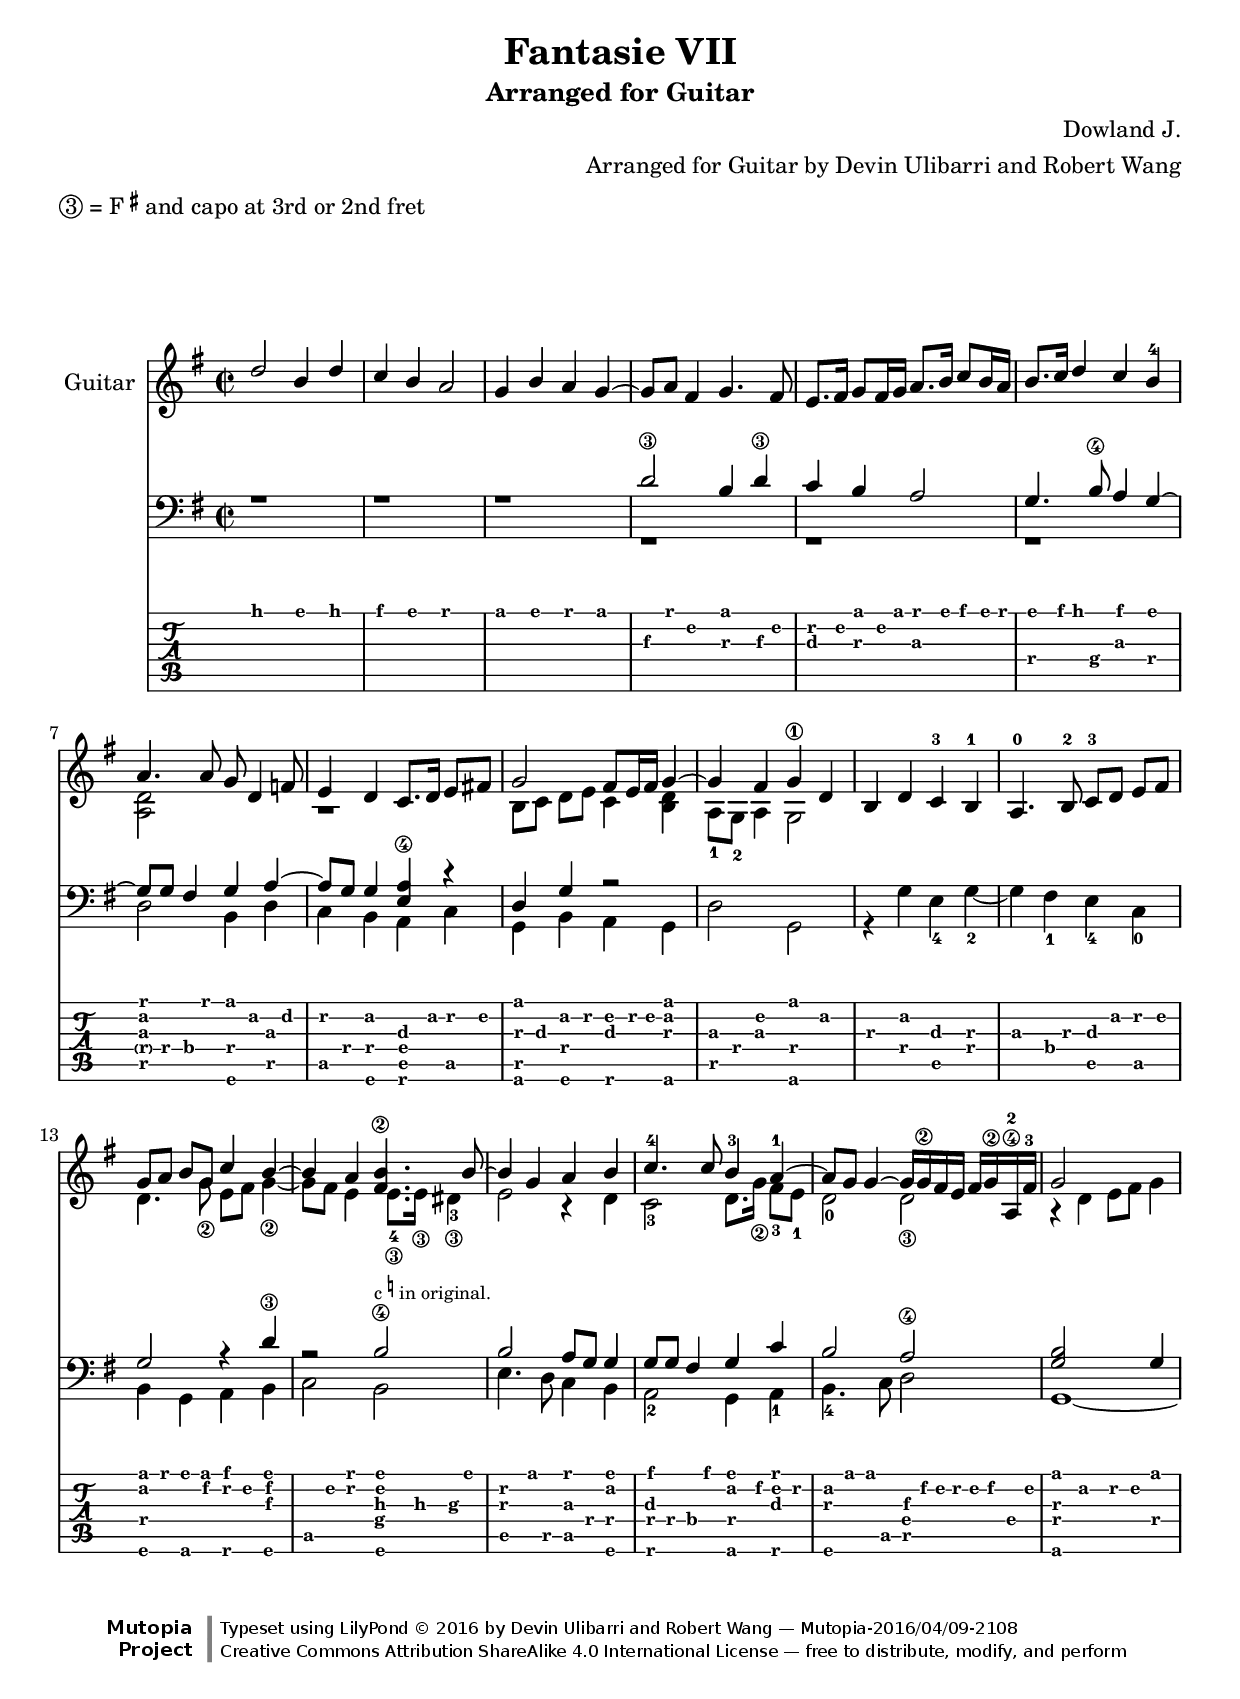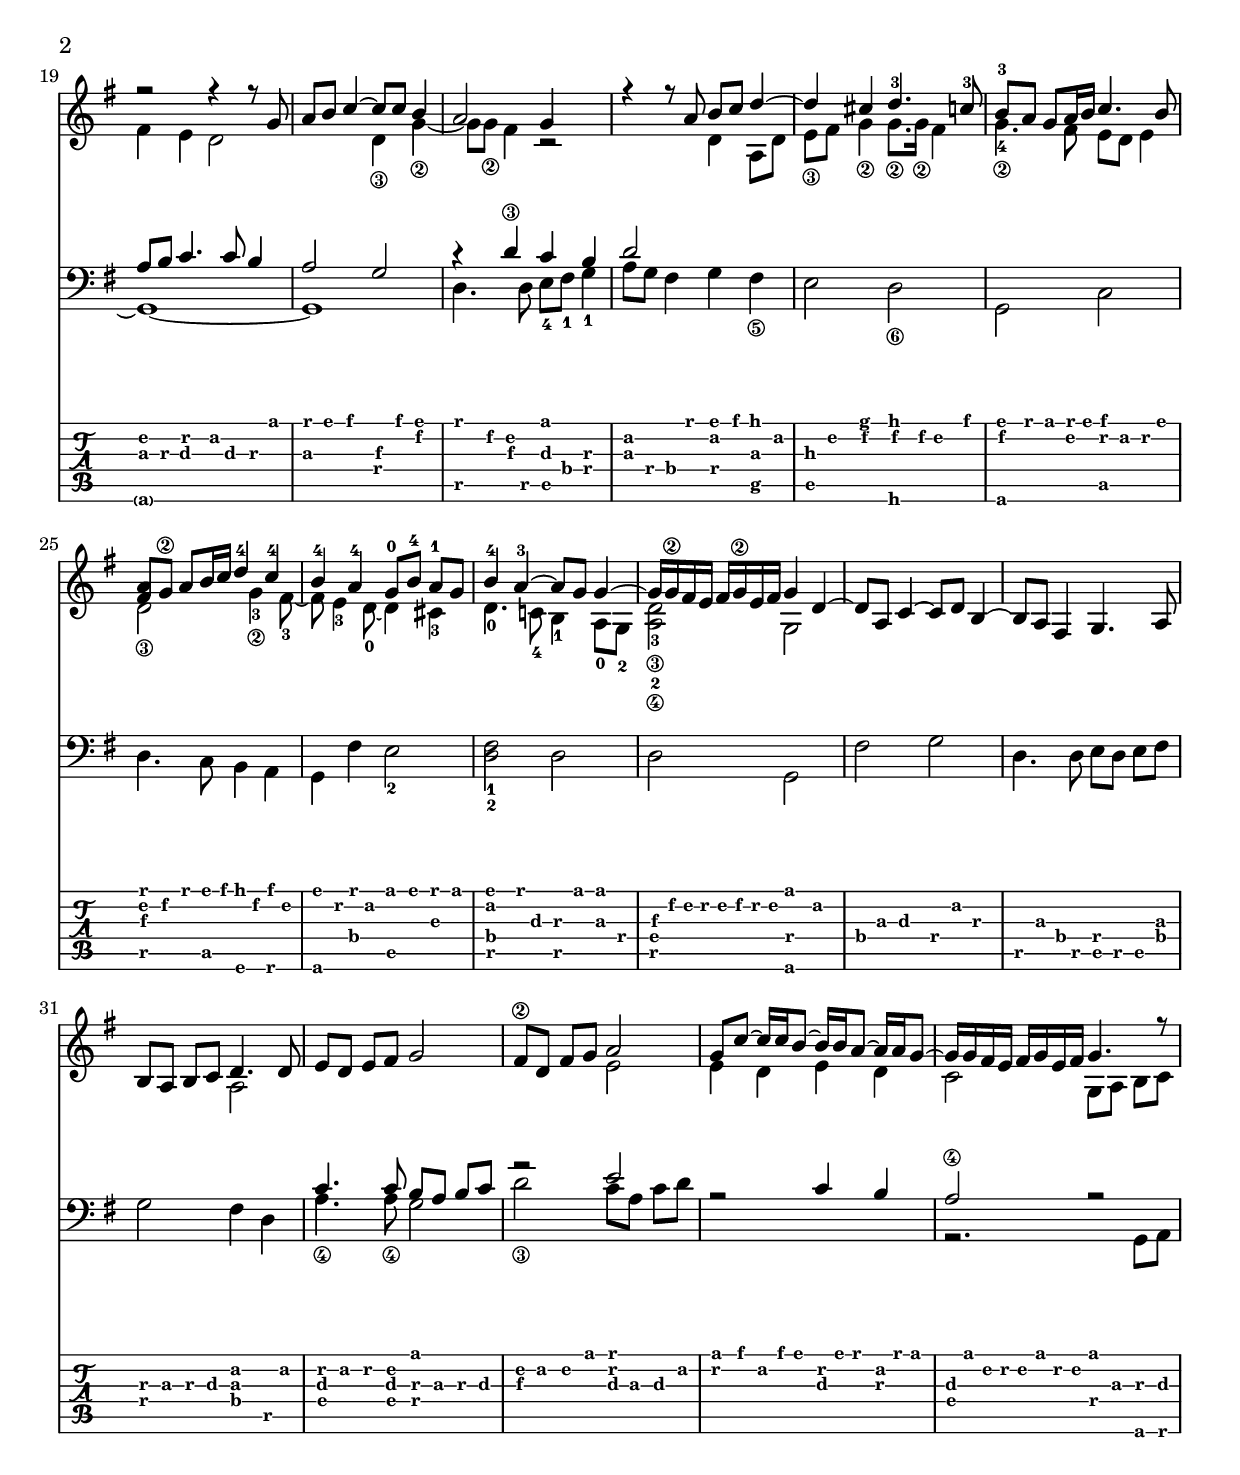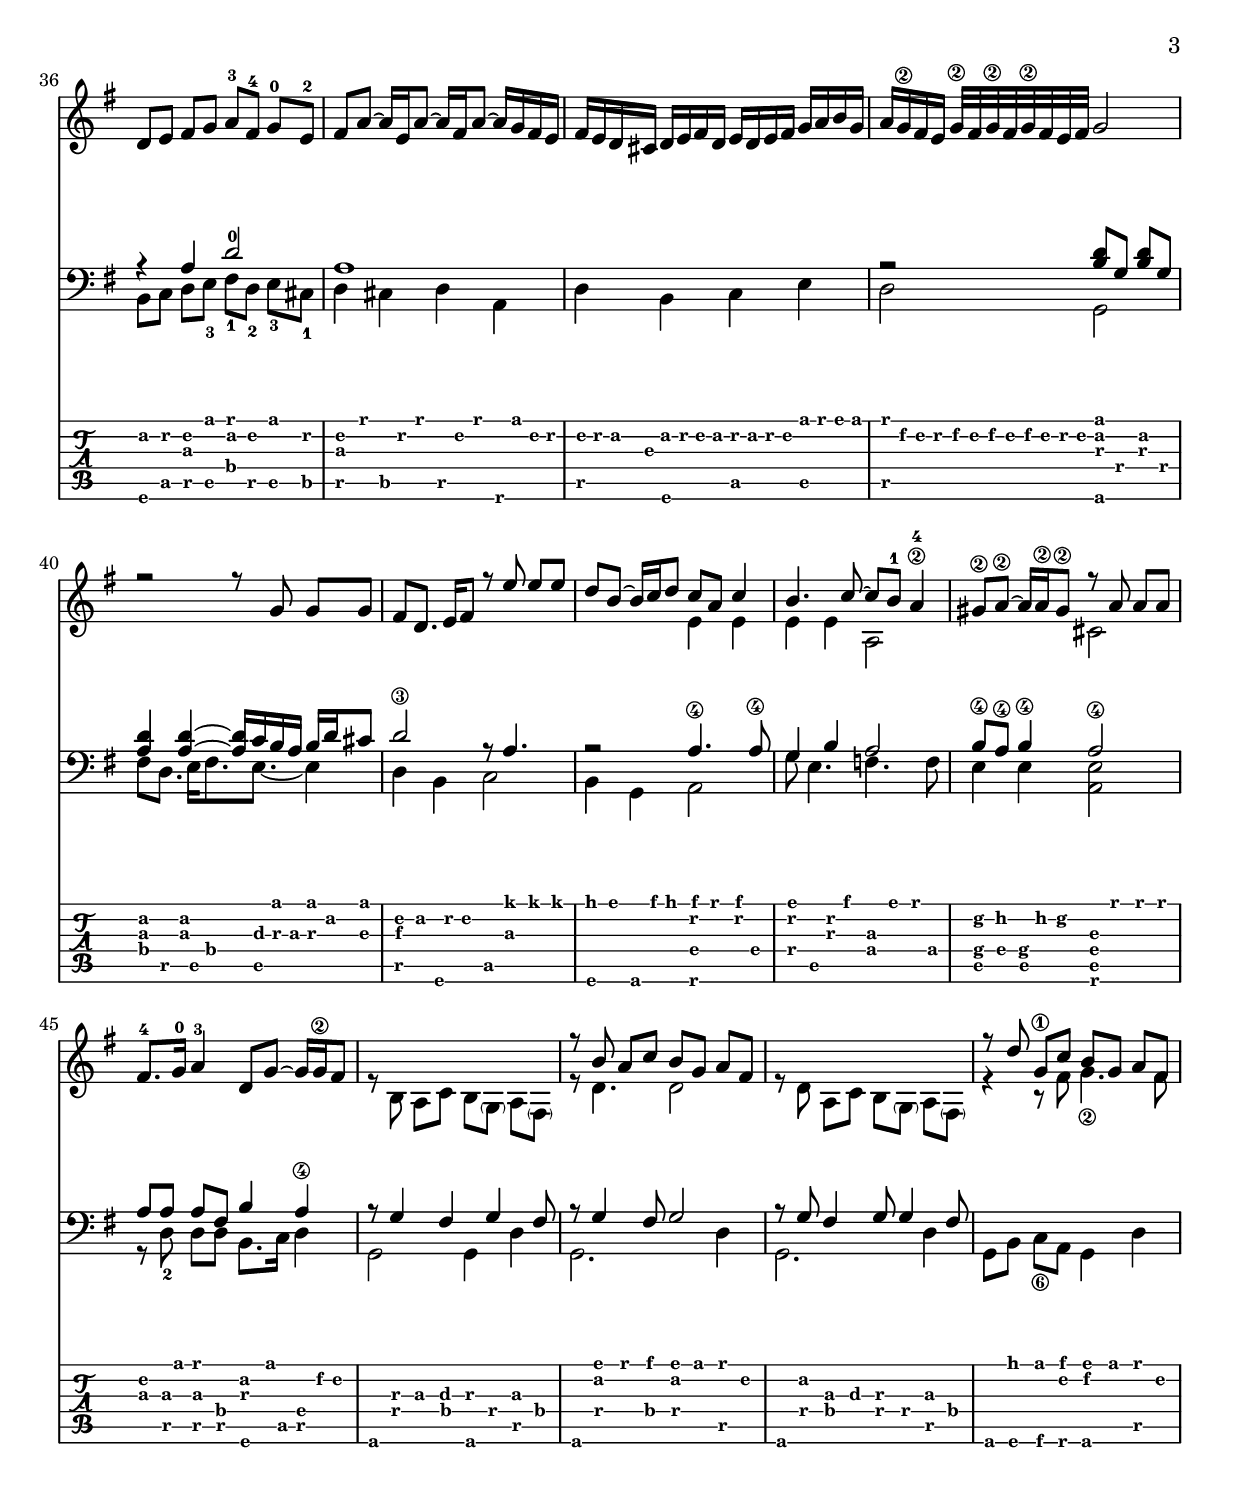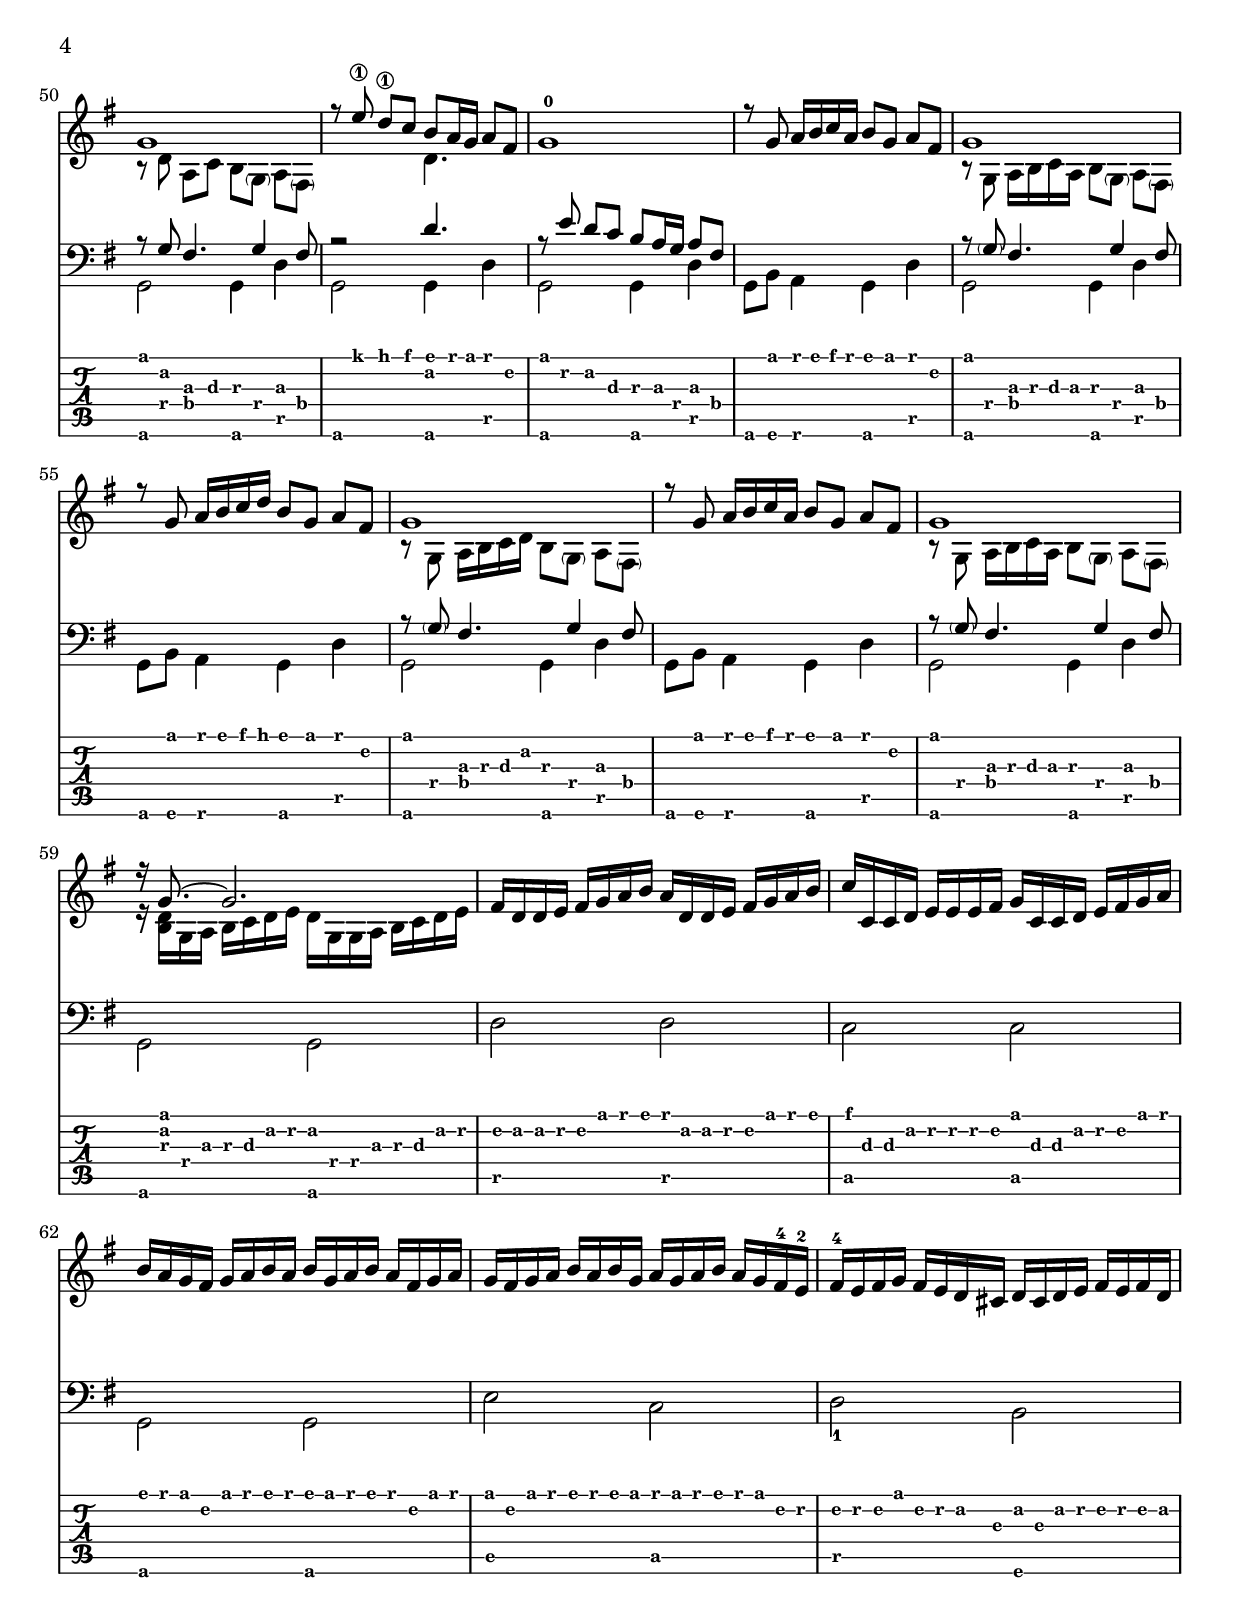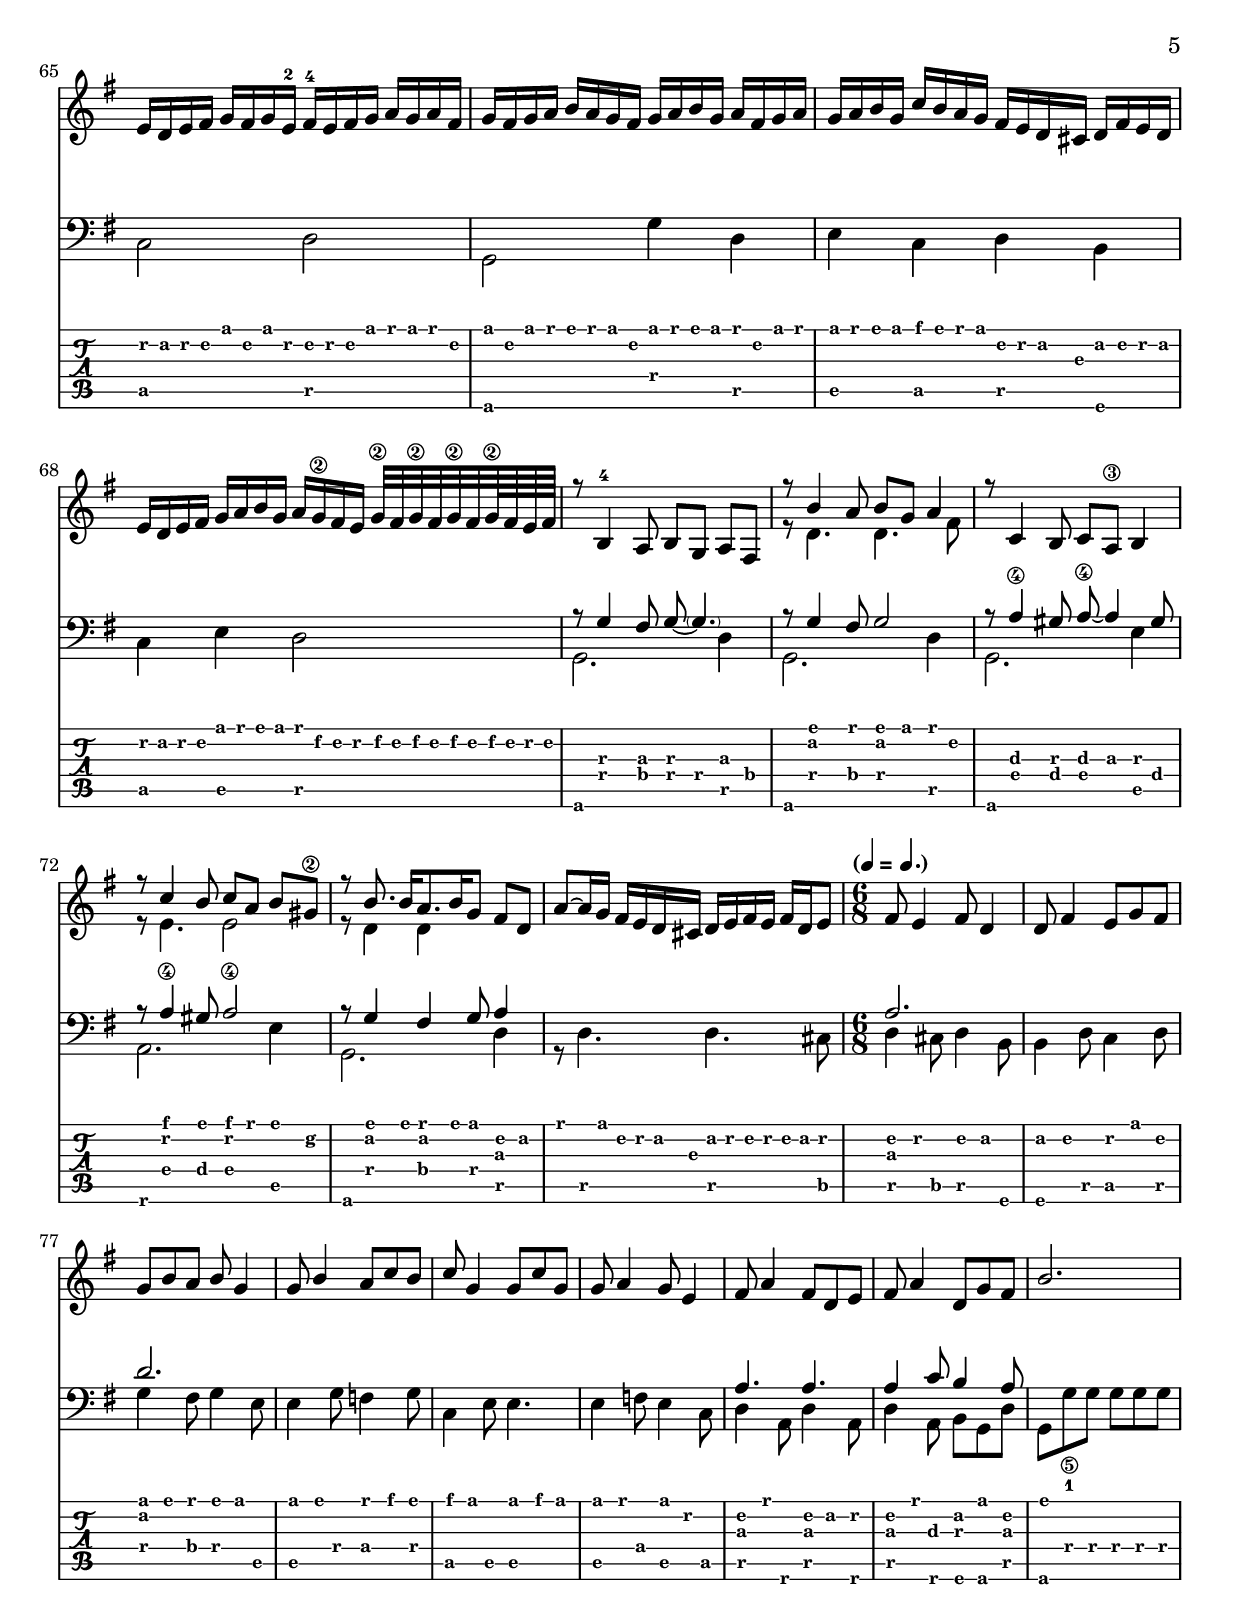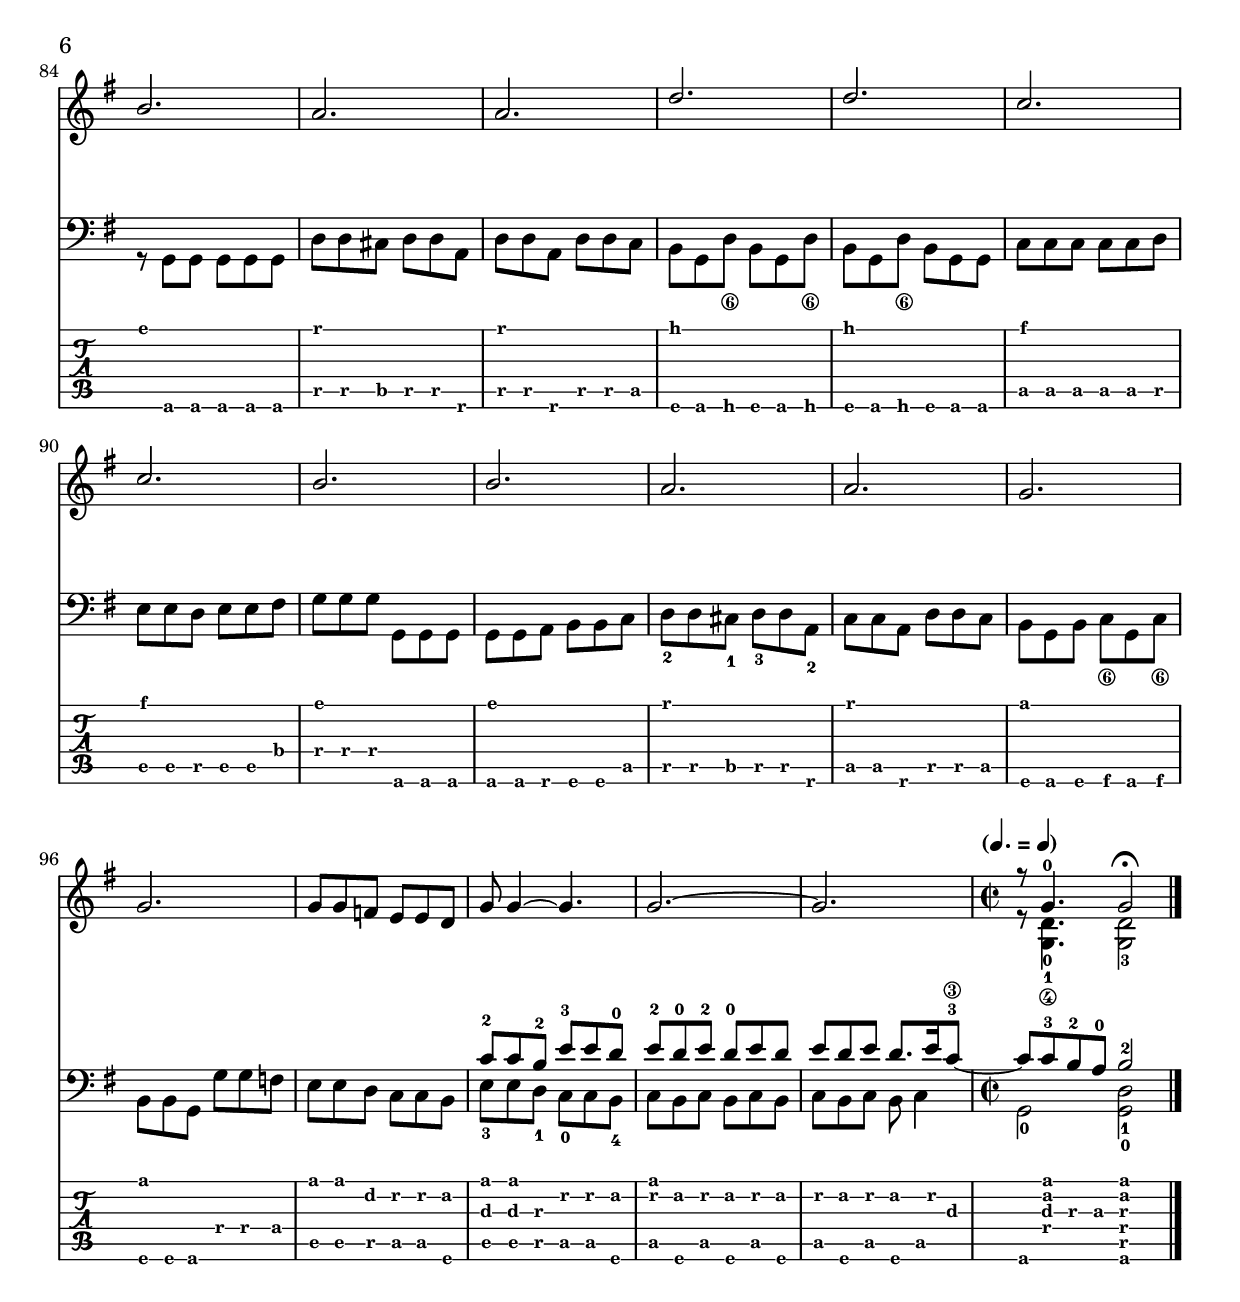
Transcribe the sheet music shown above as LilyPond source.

\version "2.18.2"

\header {
  title = "Fantasie VII"
  subtitle = "Arranged for Guitar"
  composer = "Dowland J."
  piece = \markup { \circle 3 = F\raise #1.25 \teeny \sharp and capo at 3rd or 2nd fret } % tune g down 1/2 step to f#, then capo at 3rd fret
  arranger = "Arranged for Guitar by Devin Ulibarri and Robert Wang"
  opus = ""
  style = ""
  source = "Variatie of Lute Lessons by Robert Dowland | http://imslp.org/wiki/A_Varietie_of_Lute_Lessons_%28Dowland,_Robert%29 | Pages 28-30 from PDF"
  date = ""
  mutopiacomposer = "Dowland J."
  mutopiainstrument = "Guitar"
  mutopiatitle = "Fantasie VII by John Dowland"
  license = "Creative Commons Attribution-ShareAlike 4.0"
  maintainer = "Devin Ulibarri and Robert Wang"
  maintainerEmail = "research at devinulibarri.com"

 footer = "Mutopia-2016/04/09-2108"
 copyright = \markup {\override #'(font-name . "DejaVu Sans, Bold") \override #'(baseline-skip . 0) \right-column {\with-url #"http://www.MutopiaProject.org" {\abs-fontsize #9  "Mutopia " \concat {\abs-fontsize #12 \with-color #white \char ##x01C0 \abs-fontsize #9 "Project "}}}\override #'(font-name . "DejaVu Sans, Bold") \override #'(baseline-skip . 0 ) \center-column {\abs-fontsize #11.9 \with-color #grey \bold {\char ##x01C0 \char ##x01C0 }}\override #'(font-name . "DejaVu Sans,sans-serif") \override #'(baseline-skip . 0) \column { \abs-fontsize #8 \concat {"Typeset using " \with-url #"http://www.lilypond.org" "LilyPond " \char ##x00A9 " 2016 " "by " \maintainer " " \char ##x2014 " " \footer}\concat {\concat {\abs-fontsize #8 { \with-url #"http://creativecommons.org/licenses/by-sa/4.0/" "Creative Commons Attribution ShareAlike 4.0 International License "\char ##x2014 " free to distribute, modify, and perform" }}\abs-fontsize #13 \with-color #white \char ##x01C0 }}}
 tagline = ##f
}

\paper {
  % add space between composer/opus markup and first staff
  markup-system-spacing #'padding = #3
  % add a little space between composer and opus
  markup-markup-spacing #'padding = #1.2
  top-margin = #8
  bottom-margin = #12
  system-system-spacing = #'((basic-distance . 0.1) (padding . 3))
  % annotate-spacing = ##t
}

mbreak = {} % { \break }
global = {
  \time 2/2
  \set Timing.beamExceptions = #'() % first turn beam exceptions off
  \set Timing.baseMoment = #(ly:make-moment 1/4)
  \set Timing.beatStructure = #'(1 1 1 1)
  \key g \major
}

%% C with slash -------------------------------
cWithSlash = \markup {
  \combine \roman C \translate #'(0.6 . -0.4) \draw-line #'(0 . 2.0)
}
%% Span -----------------------------------
%% Syntax: \bbarre #"text" { notes } - text = any number of box
bbarre =
#(define-music-function (barre location str music) (string? ly:music?)
   (let ((elts (extract-named-music music '(NoteEvent EventChord))))
     (if (pair? elts)
         (let ((first-element (first elts))
               (last-element (last elts)))
           (set! (ly:music-property first-element 'articulations)
                 (cons (make-music 'TextSpanEvent 'span-direction -1)
                       (ly:music-property first-element 'articulations)))
           (set! (ly:music-property last-element 'articulations)
                 (cons (make-music 'TextSpanEvent 'span-direction 1)
                       (ly:music-property last-element 'articulations))))))
   #{
       \once \override TextSpanner.font-size = #-2
       \once \override TextSpanner.font-shape = #'upright
       \once \override TextSpanner.staff-padding = #3
       \once \override TextSpanner.style = #'line
       \once \override TextSpanner.to-barline = ##f
       \once \override TextSpanner.bound-details =
            #`((left
                (text . ,#{ \markup { \draw-line #'( 0 . -.5) } #})
                (Y . 0)
                (padding . 0.25)
                (attach-dir . -2))
               (right
                (text . ,#{ \markup { \cWithSlash #str } #})
                (Y . 0)
                (padding . 0.25)
                (attach-dir . 2)))
%% uncomment this line for make full barred
      % \once \override TextSpanner.bound-details.left.text = \markup{"B" #str}
      $music
   #})

#(define RH rightHandFinger)

upperVoice = \relative c'' {
  \voiceOne
  \slurUp
  \tieUp 
  \stemUp
  \set stringNumberOrientations = #'(up)
  \set fingeringOrientations = #'(up)
  \override TextSpanner.bound-details.left.stencil-align-dir-y = #CENTER
  \override TextSpanner.dash-fraction = #0.3
  \override TextSpanner.dash-period = #1
  d2 b4 d | %measure 1
  c b a2 |
  g4 b a g~ | 
  g8 a fis4 g4. fis8 |
  e8. fis16 g8 fis16 g a8. b16 c8 b16 a | 
  b8. c16 d4 c4 b4-4 | %measure 6
  a4. a8 g d4 f8 | 
  e4 d c8. d16 e8 fis! |
  g2 fis8 e16 fis g4~ | 
  g4 fis g-\1 d | 
  b d c-3 b-1 | %measure 11
  a4.-0 b8-2 c-3 d e fis | 
  g a b g c4 b4~ |
  b a <b fis-\2>4. b8~ |
  b4 g a b | 
  c4.-4 c8 b4-3 a-1~ | 
  a8 g g4~ g16 g-\2 fis e fis g-\2 a,-2-\4 fis'-3 | %measure  17; I am keeping the a in top line to keep the rhythm easy to read
  g2 s2 | 
  r2 r4 r8 g8 | 
  a b c4~ c8 c8 b4 | 
  a2 g4 s4 | %measure 21
  r4 r8 a b c d4~ |  %measure 22
  d4 cis d4.-3 c8-3 | 
  b-3 a g a16 b c4. b8 | 
  <a fis>8 g-\2 a b16 c d4-4 c-4 | 
  b-4 a-4 g8-0 b-4 a-1 g |  %measure 26
  b4-4 a-3~ a8 g g4~| 
  g16 g-\2 fis e fis g-\2 e fis g4 d~ | %measure 28; this is where the Faber version diverged by a half note's length
  d8 a c4~ c8 d b4~ | 
  b8 a fis4 g4. a8 | 
  b8 a b c d4. d8 |  %measure 31
  e8 d e fis g2 |  %measure 32
  fis8-\2 d fis g a2 |
  g8 c~ c16 c b8~  b16 b a8~ a16 a g8~ |
  g16 g fis e fis g e fis g4. r8 |
  d8 e fis g a8-3 fis-4 g-0 e-2 | %measure 36
  fis8 a~ a16 e a8~ a16 fis a8~ a16 g fis e |  %measure 37
  fis16 e d cis d e fis d e d e fis g a b g | 
  a16 g-\2 fis e g32-\2 fis g-\2 fis g-\2 fis e fis g2 | %measure 39
  r2 r8 g g g |
  fis8 d8. e16 fis8 r e' e e |  %measure 41
  d8 b~ b16 c d8 c a c4 | %measure 42
  b4. c8~ c b-1 a4-4-\2 |
  gis8-\2 a-\2~ a16 a-\2 gis8-\2 r8 a a a | %measure 44
  fis8.-4 g16-0 a4-3 d,8 g8~ g16 g-\2 fis8 | 
  s1 | %measure 46
  r8 b a c b g a fis |
  s1 |
  r8 d'8 g,-\1 c b g a8 fis |
  g1 |
  r8 e'8-\1 d-\1 c b a16 g a8 fis | %measure 51
  g1-0 |
  r8 g a16 b c a b8 g a fis |
  g1 | 
  r8 g a16 b c d b8 g a fis | %measure 55
  g1 | 
  r8 g a16 b c a b8 g a fis | %Original Tab: r8 g a16 b c b b8 g a fis |
  g1 | 
  r16 <g>8.~ g2. | %measure 59
  fis16 d d e fis g a b a d, d e fis g a b |
  c c, c d e e e fis g c, c d e fis g a | %measure 61
  b a g fis g a b a b g a b a fis g a |
  g fis g a b a b g a g a b a g fis-4 e-2 |
  fis-4 e fis g fis e d cis d cis d e fis e fis d | %measure 64
  e d e fis g fis g e-2 fis-4 e fis g a g a fis |
  g fis g a b a g fis g a b g a fis g a | %measure 66
  g a b g c b a g fis e d cis d fis e d |
  e d e fis g a b g a g-\2 fis e g32-\2 fis g-\2 fis g-\2 fis g64-\2 fis e fis |
  r8 b,4-4 a8 b g a8 fis8 | %measure 69
  r8 b'4 a8 b g a4 |
  r8 c,4 b8 c a-\3 b4 |
  r8 c'4 b8 c a b gis-\2 |
  r8 b8. b16 a8. b16 g8 fis d | %measure 73
  a'8~ a16 g fis e d cis d e fis e fis d e8 |
  \time 6/8
  \tempo \markup {
    \concat {
      (
      \smaller \general-align #Y #DOWN \note #"4" #1
      " = "
      \smaller \general-align #Y #DOWN \note #"4." #1
      )
    }
  }
  fis8 e4 fis8 d4 |  %measure 75; start 6/8 time
  d8 fis4 e8 g fis | %measure 76
  g b a b g4 |
  g8 b4 a8 c b |
  c8 g4 g8 c g | 
  g8 a4 g8 e4 |
  fis8 a4 fis8 d e | 
  fis8 a4 d,8 g fis | %measure 82
  b2. |
  b2. |
  a2. | 
  a2. |
  d2. |
  d2. |
  c2. |
  c2. | %measure 90
  b2. | 
  b2. |
  a2. | 
  a2. | %measure 94
  g2. | 
  g2. |
  g8 g f e e d | 
  g8 g4~ g4. |
  g2.~ |
  
  \tempo \markup {
  }
  g2. | %measure 100
   \time 2/2
  \tempo \markup {
    \concat {
      (
      \smaller \general-align #Y #DOWN \note #"4." #1
      " = "
      \smaller \general-align #Y #DOWN \note #"4" #1
      )
    }
  }
  r8 <g>4.-0 <g>2 \fermata \bar "|."
}


lowerVoice = \relative c {
  \voiceFour
  \slurDown
  \stemDown
  \tieDown
  \set stringNumberOrientations = #'(down)
  \set fingeringOrientations = #'(down)
  \override TextSpanner.bound-details.left.stencil-align-dir-y = #CENTER
  \override TextSpanner.dash-fraction = #0.3
  \override TextSpanner.dash-period = #1
  s1 |
  s1 |
  s1 |
  r1 |
  r1 |
  r1 | %measure 6
  d2 b4 d | %measure 7
  c4 b a c |
  <g>4 b a g |
  d'2 g, |
  r4 g' e-4 g-2~ | %measure 11
  g4 fis-1 e-4 c-0 |
  b4 g a b |
  c2 b |
  e4. d8 c4 b |
  a2-2 g4 a-1 |
  b4.-4 c8 d2 | %measure 17
  g,1~ | %measure 18
  g1~ |
  g1 |
  d'4. d8 e8-4 fis-1 g4-1 |
  a8 g fis4 g fis-\5 | %measure 22
  e2 d2-\6 |
  g,2 c2 |
  d4. c8 b4 a |
  g4 fis' e2-2 | %measure 26
  <d-2 fis-1>2 d |
  d2 g,2 | %measure 28
  fis'2 g |
  d4. d8 e d e fis |
  g2 fis4 d | %measure 31
  a'4.-\4 a8-\4 g2 |
  d'2-\3 c8 a c d |
  s1 |
  r2. g,,8 a |
  b8 c d e-3 fis-1 d-2 e-3 cis-1 | %measure 36
  d4 cis d a |
  d4 b c e |
  d2 g, |
  fis'8 d8. e16 fis8. e8.~ e4 | %measure 40
  d4 b c2 |
  b4 g a2 |
  g'8 e4. f4. f8 | %measure 43
  e4 e <a, e'>2 | %measure 44
  r8 d-2 d d b8. c16 d4 |
  g,2 g4 d'4 |
  g,2. d'4 | %measure 47
  g,2. d'4 | 
  g,8 b c-\6 a g4 d' |
  g,2 g4 d' |
  g,2 g4 d' |
  g,2 g4 d' | %measure 52
  g,8 b a4 g d' | 
  g,2 g4 d' |
  g,8 b a4 g d' | 
  g,2 g4 d' |
  g,8 b a4 g d' | %measure 57
  g,2 g4 d' |
  g,2 g2 | %measure 59, where the 32nd notes begin
  d'2 d |
  c2 c | %measure 61
  g2 g |
  e'2 c |
  d2-1 b | %measure 64
  c2 d |
  g,2 g'4 d | %measure 66
  e4 c d b |
  c4 e d2 | %Hard to read lute tab, I think this last one is rest; Chose half note length
  g,2. d'4 | %measure 69
  g,2. d'4 |
  g,2. e'4 |
  a,2. e'4 |
  g,2. d'4 | %measure 73
  r8 d4. d4. cis8 | %...or a rest could be notated; r8 d4. d4. cis8; NOTE: If you look at lute tab closely, this d in bass seems to be between the top voice's 'a' and 'g' thus making me suspect this rhythm to be correct.
  d4 cis8 d4 b8 | %measure 75, where the 6/8 begins
  b4 d8 c4 d8 | %measure 76
  g4 fis8 g4 e8 |
  e4 g8 f4 g8 |
  c,4 e8 e4. |
  e4 f8 e4 c8 |
  d4 a8 d4 a8 |
  d4 a8 b g d' |  %measure 82
  g,8 g'-1-\5 g g g g |
  r8 g, g g g g |
  d'8 d cis d d a |
  d8 d a d d c |
  b8 g d'-\6 b g d'-\6 |
  b8 g d'-\6 b g g | %measure 88
  c8 c c c c d |
  e8 e d e e fis |
  g8 g g g, g g |
  g8 g a b b c |
  d8-2 d cis-1 d-3 d a-2 |
  c8 c a d d c | %measure 94
  b8 g b c-\6 g c-\6 |
  b8 b g g' g f |
  e8 e d c c b |
  e8-3 e d-1 c-0 c b-4 |
  c8 b c b c b |
  c8 b c b c4 | %measure 100
  g2-0 <d'-1 g,-0>2 |
}

upperMiddleVoice = \relative c' {
  \voiceTwo
  \set stringNumberOrientations = #'(down)
  \set fingeringOrientations = #'(down)
  \override TextSpanner.bound-details.left.stencil-align-dir-y = #CENTER
  \override TextSpanner.font-size = #-5
  \override TextSpanner.dash-fraction = #0.3
  \override TextSpanner.dash-period = #1
  s1 | 
  s1 |
  s1 | 
  s1 |
  s1 |
  s1 | %measure 6; imitation begins
  <d a>2 s2 |
  r1 |
  b8 c d e c4 <d b> |
  a8-1 g-2 a4 g2 |
  s1 | %measure 11
  s1 |
  d'4. g8-\2 e fis g4-\2~ |
  g8 fis e4 e8.-4-\3 e16-\3 dis4-3-\3 | %original tab from R. Dowland has a 'c' note on 4th string, but I cannot imagine this to be correct.
  e2 r4 d4 |
  c2-3 d8. g16-\2 fis8-3 e-1 |
  d2-0 d2-\3 | %measure 17
  r4 d e8 fis g4 |
  fis4 e d2 |
  s2 d4-\3 g-\2~ |
  g8 g-\2 fis4 r2 | %measure 21
  s2 d4 a8 d | %measure 22
  e8-\3 fis g4-\2 g8.-\2 g16-\2 fis4 |
  g4.-4-\2 fis8 e d e4 |
  d2-\3 s8 g4-3-\2 fis8-3~ |
  fis8 e4-3 d8-0~ d4 cis-3 | %measure 26
  d4.-0 c!8-4 b4-1 a8-0 g-2 |
  <a-2-\4 d-3-\3>2-\3 g2 |
  s1 | %measure 29; The Faber diverges here
  s1 | 
  s2 a2 | %measure 31
  s1 |
  s2 e'2 |
  e4 d <e>4 <d>4 |
  <c>2 g8 a b c | 
  s1 | % measure 36
  s1 |
  s1 |
  s1 |  % measure 39
  s1 | % measure 40; this measure needs fixed
  s1 |
  s2 <e>4 <e> | % measure 42
  e4 <e> a,2 |
  s2 <cis>2 |
  s1 |
  r8 <b>8 a <c> b8 \parenthesize g a \parenthesize fis | % measure 46
  r8 <d'>4. <d>2 |
  r8 <d>8 a <c> b \parenthesize g <a> \parenthesize fis |
  r4 r8 fis'8 g4.-\2 fis8 |
  r8 <d>8 <a> c b8 \parenthesize g a \parenthesize fis|
  s2 d'4. s8 | % measure 51
  s1 |
  s1 | 
  r8 g, <a>16 b c a b8 \parenthesize g a \parenthesize fis |
  s1 | % measure 55
  r8 g a16 b c d b8 \parenthesize g a \parenthesize fis |
  s1 |
  r8 g a16 b c a b8 \parenthesize g a \parenthesize fis |
  r16 <b d> g a b c d e d g, g a b c d e | % measure 59
  s1 | 
  s1 | % measure 61
  s1 |
  s1 |
  s1 | % measure 64
  s1 | 
  s1 | % measure 66
  s1 |
  s1 |
  s1 | % measure 69
  r8 <d>4. <d>4. fis8 |
  s1 |
  r8 <e>4. <e>2 |
  r8 <d>4 <d> s4. | % measure 73
  s1 |
  s2. | % measure 75
  s2. | % measure 76
  s2. |
  s2. |
  s2. |
  s2. |
  s2. |
  s2. | % measure 82
  s2. |
  s2. |
  s2. |
  s2. |
  s2. |
  s2. |
  s2. |
  s2. |
  s2. |
  s2. |
  s2. |
  s2. |
  s2. |
  s2. |
  s2. |
  s2. |
  s2. |
  s2. | %measure 100
  r8 <d-0 g,-1-\4>4. <d g,-3>2 |
}

lowerMiddleVoice = \relative c' {
  \voiceThree
  \set stringNumberOrientations = #'(up)
  \set fingeringOrientations = #'(up)
  \override TextSpanner.bound-details.left.stencil-align-dir-y = #CENTER
  \override TextSpanner.font-size = #-5
  \override TextSpanner.dash-fraction = #0.3
  \override TextSpanner.dash-period = #1
  r1 | 
  r1 |
  r1 | 
  d2-\3 b4 d-\3 |
  c b a2 |
  g4. b8-\4 a4 g~ | %measure 6; imitation begins
  g8 g fis4 g4 a~ |
  a8 g g4 <a-\4 e> r4 |
  d,4 g r2 |
  s1 |
  s1 | %measure 11
  s1 |
  g2 r4 d'4-\3 |
  r2 b2-\4^ \markup \tiny { c\raise #1.25 \teeny \natural "in original." } | %original tab from R. Dowland has a 'c' note on 4th string, but I cannot imagine this to be correct.
  b2 a8 g g4 |
  g8 g fis4 g4 c4 |
  b2 a2-\4 | %measure 17
  <b g>2 s4 g4 |
  a8 b c4. c8 b4 |
  a2 g |
  r4 <d'-\3>4 c4 b4 | %measure 21
  d2 s2 | %measure 22
  s1 |
  s1 |
  s1 |
  s1 | %measure 26
  s1 |
  s1 |
  s1 | %measure 29; The Faber diverges here
  s1 | 
  s1 | %measure 31
  c4. c8 b8 a b c |
  r2 e2 |
  r2 c4 <b>4 |
  <a-\4>2 r2 | 
  r4 a4 d2-0 | % measure 36
  a1 |
  s1 |
  r2 <d b>8 g, <d' b> g, |  % measure 39
  <d' a>4 \tieUp <d a>4~ <d a>16 \tieDown c b a b d cis8 | % measure 40; this measure needs fixed
  d2-\3 r8 a4. |
  r2 <a-\4>4. <a-\4>8 | % measure 42
  g4 <b> a2 |
  b8-\4 a-\4 b4-\4 <a-\4>2 |
  a8 a a fis b4 a-\4 |
  r8 <g>4 <fis> %{ \parenthesize %} g fis8 | % measure 46; it is not really feasible to play the two g notes, but the counterpoint is there
  r8 <g>4 fis8 <g>2 |
  r8 <g>8 <fis>4 <g>8 g4 fis8 |
  s1 |
  r8 <g>8 <fis>4. g4 fis8 |
  r2 d'4. s8 | % measure 51
  r8 e d c b a16 g a8 fis |
  s1 | 
  r8 \parenthesize <g>8 <fis>4. g4 fis8 |
  s2 s2 | % measure 55
  r8 \parenthesize <g>8 <fis>4. g4 fis8 |
  s1 |
  r8 \parenthesize <g>8 <fis>4. g4 fis8 |
  s1 | % measure 59
  s1 | 
  s1 | % measure 61
  s1 |
  s1 |
  s1 | % measure 64
  s1 | 
  s1 | % measure 66
  s1 |
  s1 |
  r8 g4 fis8 g8~ \parenthesize g4. | % measure 69
  r8 <g>4 fis8 <g>2 | % MY_NOTES: r8 g,~ g fis r8 d'4. |
  r8 a4-\4 gis8 a8-\4~ a4 gis8 |
  r8 <a-\4>4 gis8 <a-\4>2 |
  r8 <g>4 <fis> g8 a4 | % measure 73
  s1 |
  a2. | % measure 75
  s2. | % measure 76
  d2. |
  s2. |
  s2. |
  s2. |
  a4. a4. |
  a4 c8 b4 a8 | % measure 82
  s2. |
  s2. |
  s2. |
  s2. |
  s2. |
  s2. |
  s2. |
  s2. |
  s2. |
  s2. |
  s2. |
  s2. |
  s2. |
  s2. |
  s2. |
  c8-2 c b-2 e-3 e d-0 |
  e8-2 d-0 e-2 d-0 e d |
  e8 d e d8. e16 c8-3-\3~ |
  c8 c-3 b-2 a-0 b2-2
}

%%{ %This is for the original lute fingering
upperVoiceLute = \relative c'' {
  \voiceOne
  \slurUp
  \tieUp 
  \stemUp
  \set stringNumberOrientations = #'(up)
  \set fingeringOrientations = #'(up)
  \override TextSpanner.bound-details.left.stencil-align-dir-y = #CENTER
  \override TextSpanner.dash-fraction = #0.3
  \override TextSpanner.dash-period = #1
  d2 b4 d | %measure 1
  c b a2 |
  g4 b a g~ | 
  g8 a fis4 g4. fis8 |
  e8. fis16 g8 fis16 g a8. b16 c8 b16 a | 
  b8. c16 d4 c4 b4 | %measure 6
  a4. a8 g d4 f8 | 
  e4 d c8. d16 e8 fis! |
  g2 fis8 e16 fis g4~ | 
  g4 fis g-\1 d | 
  b d c b | %measure 11
  a4. b8 c d e fis | 
  g a b g c4 b4~ |
  b a <b fis-\2>4. b8~ |
  b4 g a b | 
  c4. c8 b4 a~ | 
  a8 g g4~ g16 g-\2 fis e fis g-\2 a,-\4 fis' | %measure  17; I am keeping the a in top line to keep the rhythm easy to read
  g2 s2 | 
  r2 r4 r8 g8 | 
  a b c4~ c8 c8 b4 | 
  a2 g4 s4 | %measure 21
  r4 r8 a b c d4~ |  %measure 22
  d4 cis d4. c8 | 
  b a g a16 b c4. b8 | 
  <a fis>8 g-\2 a b16 c d4 c | 
  b a g8 b a g |  %measure 26
  b4 a~ a8 g g4~| 
  g16 g-\2 fis e fis g-\2 e fis g4 d~ | %measure 28; this is where the Faber version diverged by a half note's length
  d8 a c4~ c8 d b4~ | 
  b8 a fis4 g4. a8 | 
  b8 a b c d4. d8 |  %measure 31
  e8 d e fis g2 |  %measure 32
  fis8-\2 d fis g a2 |
  g8 c~ c16 c b8~  b16 b a8~ a16 a g8~ |
  g16 g fis e fis g e fis g4. r8 |
  d8 e fis g a8 fis g e | %measure 36
  fis8 a~ a16 e a8~ a16 fis a8~ a16 g fis e |  %measure 37
  fis16 e d cis d e fis d e d e fis g a b g | 
  a16 g-\2 fis e g32-\2 fis g-\2 fis g-\2 fis e fis g2 | %measure 39
  r2 r8 g g g |
  fis8 d8. e16 fis8 r e' e e |  %measure 41
  d8 b~ b16 c d8 c a c4 | %measure 42
  b4. c8~ c b a4 |
  gis8-\2 a-\2~ a16 a-\2 gis8-\2 r8 a a a | %measure 44
  fis8. g16 a4 d,8 g8~ g16 g-\2 fis8 | 
  s1 | %measure 46
  r8 b a c b g a fis |
  s1 |
  r8 d'8 g,-\1 c b g a8 fis |
  g1 |
  r8 e'8-\1 d-\1 c b a16 g a8 fis | %measure 51
  g2 s2 |
  r8 g a16 b c a b8 g a fis |
  g1 | 
  r8 g a16 b c d b8 g a fis | %measure 55
  g1 | 
  r8 g a16 b c a b8 g a fis | %Original Tab: r8 g a16 b c b b8 g a fis |
  g1 | 
  r16 <g>8.~ g2. | %measure 59
  fis16 d d e fis g a b a d, d e fis g a b |
  c c, c d e e e fis g c, c d e fis g a | %measure 61
  b a g fis g a b a b g a b a fis g a |
  g fis g a b a b g a g a b a g fis e |
  fis e fis g fis e d cis d cis d e fis e fis d | %measure 64
  e d e fis g fis g e fis e fis g a g a fis |
  g fis g a b a g fis g a b g a fis g a | %measure 66
  g a b g c b a g fis e d cis d fis e d |
  e d e fis g a b g a g-\2 fis e g32-\2 fis g-\2 fis g-\2 fis g64-\2 fis e fis |
  r8 b,4 a8 b g a8 fis8 | %measure 69
  r8 b'4 a8 b g a4 |
  r8 c,4 b8 c a-\3 b4 |
  r8 c'4 b8 c a b gis-\2 |
  r8 b8. b16 a8. b16 g8 fis d | %measure 73
  a'8~ a16 g fis e d cis d e fis e fis d e8 |
  \time 6/8
  \tempo \markup {
    \concat {
      (
      \smaller \general-align #Y #DOWN \note #"4" #1
      " = "
      \smaller \general-align #Y #DOWN \note #"4." #1
      )
    }
  }
  fis8 e4 fis8 d4 |  %measure 75; start 6/8 time
  d8 fis4 e8 g fis | %measure 76
  g b a b g4 |
  g8 b4 a8 c b |
  c8 g4 g8 c g | 
  g8 a4 g8 e4 |
  fis8 a4 fis8 d e | 
  fis8 a4 d,8 g fis | %measure 82
  b2. |
  b2. |
  a2. | 
  a2. |
  d2. |
  d2. |
  c2. |
  c2. | %measure 90
  b2. | 
  b2. |
  a2. | 
  a2. | %measure 94
  g2. | 
  g2. |
  g8 g f e e d | 
  g8 g4~ g4. |
  g2.~ |
  
  \tempo \markup {
  }
  g2. | %measure 100
   \time 2/2
  \tempo \markup {
    \concat {
      (
      \smaller \general-align #Y #DOWN \note #"4." #1
      " = "
      \smaller \general-align #Y #DOWN \note #"4" #1
      )
    }
  }
  r8 <g>4. <g>2 \fermata \bar "|."
}


lowerVoiceLute = \relative c {
  \voiceFour
  \slurDown
  \stemDown
  \tieDown
  \set stringNumberOrientations = #'(down)
  \set fingeringOrientations = #'(down)
  \override TextSpanner.bound-details.left.stencil-align-dir-y = #CENTER
  \override TextSpanner.dash-fraction = #0.3
  \override TextSpanner.dash-period = #1
  s1 |
  s1 |
  s1 |
  r1 |
  r1 |
  r1 | %measure 6
  d2 b4 d | %measure 7
  c4 b a c |
  <g>4 b a g |
  d'2 g, |
  r4 g' e g~ | %measure 11
  g4 fis e c |
  b4 g a b |
  c2 b |
  e4. d8 c4 b |
  a2 g4 a |
  b4. c8 d2 | %measure 17
  g,1~ | %measure 18
  g1~ |
  g1 |
  d'4. d8 e8 fis g4 |
  a8 g fis4 g fis-\5 | %measure 22
  e2 d2-\6 |
  g,2 c2 |
  d4. c8 b4 a |
  g4 fis' e2 | %measure 26
  <d fis>2 d |
  d2 g,2 | %measure 28
  fis'2 g |
  d4. d8 e d e fis |
  g2 fis4 d | %measure 31
  a'4.-\4 a8-\4 g2 |
  d'2-\3 c8 a c d |
  s1 |
  r2. g,,8 a |
  b8 c d e fis d e cis | %measure 36
  d4 cis d a |
  d4 b c e |
  d2 g, |
  fis'8 d8. e16 fis8. e8.~ e4 | %measure 40
  d4 b c2 |
  b4 g a2 |
  g'8 e4. f4. f8 | %measure 43
  e4 e <a, e'>2 | %measure 44
  r8 d d d b8. c16 d4 |
  g,2 g4 d'4 |
  g,2. d'4 | %measure 47
  g,2. d'4 | 
  g,8 b c-\6 a g4 d' |
  g,2 g4 d' |
  g,2 g4 d' |
  g,2 g4 d' | %measure 52
  g,8 b a4 g d' | 
  g,2 g4 d' |
  g,8 b a4 g d' | 
  g,2 g4 d' |
  g,8 b a4 g d' | %measure 57
  g,2 g4 d' |
  g,2 g2 | %measure 59, where the 32nd notes begin
  d'2 d |
  c2 c | %measure 61
  g2 g |
  e'2 c |
  d2 b | %measure 64
  c2 d |
  g,2 g'4 d | %measure 66
  e4 c d b |
  c4 e d2 | %Hard to read lute tab, I think this last one is rest; Chose half note length
  g,2. d'4 | %measure 69
  g,2. d'4 |
  g,2. e'4 |
  a,2. e'4 |
  g,2. d'4 | %measure 73
  r8 d4. d4. cis8 | %...or a rest could be notated; r8 d4. d4. cis8; NOTE: If you look at lute tab closely, this d in bass seems to be between the top voice's 'a' and 'g' thus making me suspect this rhythm to be correct.
  d4 cis8 d4 b8 | %measure 75, where the 6/8 begins
  b4 d8 c4 d8 | %measure 76
  g4 fis8 g4 e8 |
  e4 g8 f4 g8 |
  c,4 e8 e4. |
  e4 f8 e4 c8 |
  d4 a8 d4 a8 |
  d4 a8 b g d' |  %measure 82
  g,8 g' g g g g |
  r8 g, g g g g |
  d'8 d cis d d a |
  d8 d a d d c |
  b8 g d'-\6 b g d'-\6 |
  b8 g d'-\6 b g g | %measure 88
  c8 c c c c d |
  e8 e d e e fis |
  g8 g g g, g g |
  g8 g a b b c |
  d8 d cis d d a |
  c8 c a d d c | %measure 94
  b8 g b c-\6 g c-\6 |
  b8 b g g' g f |
  e8 e d c c b |
  e8 e d c c b |
  c8 b c b c b |
  c8 b c b c4 | %measure 100
  g2 <d' g,>2 |
}

upperMiddleVoiceLute = \relative c' {
  \voiceTwo
  \set stringNumberOrientations = #'(down)
  \set fingeringOrientations = #'(down)
  \override TextSpanner.bound-details.left.stencil-align-dir-y = #CENTER
  \override TextSpanner.font-size = #-5
  \override TextSpanner.dash-fraction = #0.3
  \override TextSpanner.dash-period = #1
  s1 | 
  s1 |
  s1 | 
  s1 |
  s1 |
  s1 | %measure 6; imitation begins
  <d a>2 s2 |
  r1 |
  b8 c d e c4 <d b> |
  a8 g a4 g2 |
  s1 | %measure 11
  s1 |
  d'4. g8-\2 e fis g4-\2~ |
  g8 fis e4 e8.-\3 e16-\3 dis4-\3 | %original tab from R. Dowland has a 'c' note on 4th string, but I cannot imagine this to be correct.
  e2 r4 d4 |
  c2 d8. g16-\2 fis8 e |
  d2 d2-\3 | %measure 17
  r4 d e8 fis g4 |
  fis4 e d2 |
  s2 d4-\3 g-\2~ |
  g8 g-\2 fis4 r2 | %measure 21
  s2 d4 a8 d | %measure 22
  e8-\3 fis g4-\2 g8.-\2 g16-\2 fis4 |
  g4.-\2 fis8 e d e4 |
  d2-\3 s8 g4-\2 fis8~ |
  fis8 e4 d8~ d4 cis | %measure 26
  d4. c!8 b4 a8 g |
  <a-\4 d-\3>2-\3 g2 |
  s1 | %measure 29; The Faber diverges here
  s1 | 
  s2 a2 | %measure 31
  s1 |
  s2 e'2 |
  e4 d <e>4 <d>4 |
  <c>2 g8 a b c | 
  s1 | % measure 36
  s1 |
  s1 |
  s1 |  % measure 39
  s1 | % measure 40; this measure needs fixed
  s1 |
  s2 <e>4 <e> | % measure 42
  e4 <e> a,2 |
  s2 <cis>2 |
  s1 |
  r8 <b>8 a <c> b8 \parenthesize g a \parenthesize fis | % measure 46
  r8 <d'>4. <d>2 |
  r8 <d>8 a <c> b \parenthesize g <a> \parenthesize fis |
  r4 r8 fis'8 g4.-\2 fis8 |
  r8 <d>8 <a> c b8 \parenthesize g a \parenthesize fis|
  s2 d'4. s8 | % measure 51
  s1 |
  s1 | 
  r8 g, <a>16 b c a b8 \parenthesize g a \parenthesize fis |
  s1 | % measure 55
  r8 g a16 b c d b8 \parenthesize g a \parenthesize fis |
  s1 |
  r8 g a16 b c a b8 \parenthesize g a \parenthesize fis |
  r16 <b d> g a b c d e d g, g a b c d e | % measure 59
  s1 | 
  s1 | % measure 61
  s1 |
  s1 |
  s1 | % measure 64
  s1 | 
  s1 | % measure 66
  s1 |
  s1 |
  s1 | % measure 69
  r8 <d>4. <d>4. fis8 |
  s1 |
  r8 <e>4. <e>2 |
  r8 <d>4 <d> s4. | % measure 73
  s1 |
  s2. | % measure 75
  s2. | % measure 76
  s2. |
  s2. |
  s2. |
  s2. |
  s2. |
  s2. | % measure 82
  s2. |
  s2. |
  s2. |
  s2. |
  s2. |
  s2. |
  s2. |
  s2. |
  s2. |
  s2. |
  s2. |
  s2. |
  s2. |
  s2. |
  s2. |
  s2. |
  s2. |
  s2. | %measure 100
  r8 <d g,>4. <d g,>2 |
}

lowerMiddleVoiceLute = \relative c' {
  \voiceThree
  \set stringNumberOrientations = #'(up)
  \set fingeringOrientations = #'(up)
  \override TextSpanner.bound-details.left.stencil-align-dir-y = #CENTER
  \override TextSpanner.font-size = #-5
  \override TextSpanner.dash-fraction = #0.3
  \override TextSpanner.dash-period = #1
  r1 | 
  r1 |
  r1 | 
  d2-\3 b4 d-\3 |
  c b a2 |
  g4. b8-\4 a4 g~ | %measure 6; imitation begins
  g8 g fis4 g4 a~ |
  a8 g g4 <a-\4 e> r4 |
  d,4 g r2 |
  s1 |
  s1 | %measure 11
  s1 |
  g2 r4 d'4-\3 |
  r2 b2-\4^ \markup \tiny { c\raise #1.25 \teeny \natural "in original." } | %original tab from R. Dowland has a 'c' note on 4th string, but I cannot imagine this to be correct.
  b2 a8 g g4 |
  g8 g fis4 g4 c4 |
  b2 a2-\4 | %measure 17
  <b g>2 s4 g4 |
  a8 b c4. c8 b4 |
  a2 g |
  r4 <d'-\3>4 c4 b4 | %measure 21
  d2 s2 | %measure 22
  s1 |
  s1 |
  s1 |
  s1 | %measure 26
  s1 |
  s1 |
  s1 | %measure 29; The Faber diverges here
  s1 | 
  s1 | %measure 31
  c4. c8 b8 a b c |
  r2 e2 |
  r2 c4 <b>4 |
  <a-\4>2 r2 | 
  r4 a4 d2 | % measure 36
  a1 |
  s1 |
  r2 <d b>8 g, <d' b> g, |  % measure 39
  <d' a>4 \tieUp <d a>4~ <d a>16 \tieDown c b a b d cis8 | % measure 40; this measure needs fixed
  d2-\3 r8 a4. |
  r2 <a-\4>4. <a-\4>8 | % measure 42
  g4 <b> a2 |
  b8-\4 a-\4 b4-\4 <a-\4>2 |
  a8 a a fis b4 a-\4 |
  r8 <g>4 <fis> g fis8 | % measure 46; it is not really feasible to play the two g notes, but the counterpoint is there
  r8 <g>4 fis8 <g>2 |
  r8 <g>8 <fis>4 <g>8 g4 fis8 |
  s1 |
  r8 <g>8 <fis>4. g4 fis8 |
  r2 d'4. s8 | % measure 51
  r8 e d c b a16 g a8 fis |
  s1 | 
  r8 \parenthesize <g>8 <fis>4. g4 fis8 |
  s2 s2 | % measure 55
  r8 \parenthesize <g>8 <fis>4. g4 fis8 |
  s1 |
  r8 \parenthesize <g>8 <fis>4. g4 fis8 |
  s1 | % measure 59
  s1 | 
  s1 | % measure 61
  s1 |
  s1 |
  s1 | % measure 64
  s1 | 
  s1 | % measure 66
  s1 |
  s1 |
  r8 g4 fis8 g8~ \parenthesize g4. | % measure 69
  r8 <g>4 fis8 <g>2 | % MY_NOTES: r8 g,~ g fis r8 d'4. |
  r8 a4-\4 gis8 a8-\4~ a4 gis8 |
  r8 <a-\4>4 gis8 <a-\4>2 |
  r8 <g>4 <fis> g8 a4 | % measure 73
  s1 |
  a2. | % measure 75
  s2. | % measure 76
  d2. |
  s2. |
  s2. |
  s2. |
  a4. a4. |
  a4 c8 b4 a8 | % measure 82
  s2. |
  s2. |
  s2. |
  s2. |
  s2. |
  s2. |
  s2. |
  s2. |
  s2. |
  s2. |
  s2. |
  s2. |
  s2. |
  s2. |
  s2. |
  c8 c b e e d |
  e8 d e d e d |
  e8 d e d8. e16 c8~ |
  c8 c b a b2
}

%}

\score {

  <<
    \new Staff = "Guitar" \with {
      midiInstrument = #"acoustic guitar (nylon)"
      instrumentName = #"Guitar"     
      %\override StringNumber #'stencil = ##f
    } <<
      \global
      \clef "treble"

      \context Voice = "upperVoice" \upperVoice
      \context Voice = "UpperMiddleVoice" \upperMiddleVoice
    
      
      
    >>
%%{
    % tabs are not completely developed
    
    \new Staff = "Guitar Bass" \with {
      midiInstrument = #"acoustic guitar (nylon)"
      %\override StringNumber #'stencil = ##f
    }
      <<
      \global
      \clef "bass"
      
      \context Voice = "lowerMiddleVoice" \lowerMiddleVoice
      \context Voice = "lowerVoice" \lowerVoice
      
      >>
    
    \new TabStaff = "Guitar tabs" \with {
      tablatureFormat = #fret-letter-tablature-format
      stringTunings = \stringTuning <g, c f a d' g'>
      \override ParenthesesItem #'stencil = ##f
     % additionalBassStrings = \stringTuning <c, d, e, fis, g,>
      fretLabels = #'("a" "b" "r" "d" "e" "f" "g" "h" "i" "k")
    } <<
      \clef "tab"
      \global
      \context TabVoice = "upperVoiceLute" \upperVoiceLute
      \context TabVoice = "upperMiddleVoiceLute" \upperMiddleVoiceLute
      \context TabVoice = "lowerMiddleVoiceLute" \lowerMiddleVoiceLute
      \context TabVoice = "lowerVoiceLute" \lowerVoiceLute
    >>
%}
  >>
  \layout {
      \context {
      \Score
    }
  }
  \midi {
    \context { \TabStaff \remove "Staff_performer" }
    \tempo 4 = 74
  }
}
